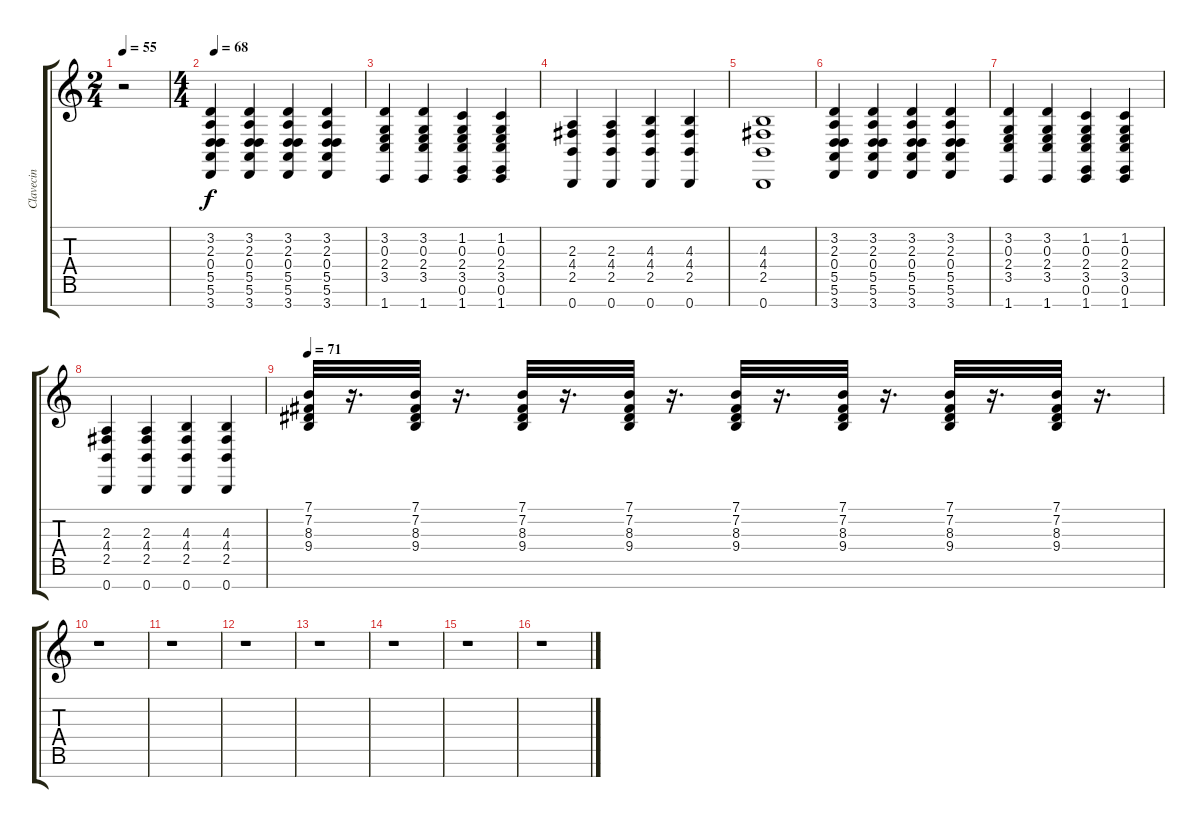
\track ("Clavecin" "Clavecin") {instrument harpsichord}
\staff {score tabs}
\tuning (E4 B3 G3 D3 A2 E2 B1) {hide}
\ts (2 4)
\tempo 55
\clef g2
\ks c
r.2{dy f} |
\ts (4 4)
\tempo 68
(3.2 2.3 0.4 5.5 5.6 3.7).4{volume 12} (3.2 2.3 0.4 5.5 5.6 3.7).4 (3.2 2.3 0.4 5.5 5.6 3.7).4 (3.2 2.3 0.4 5.5 5.6 3.7).4 |
(3.2 0.3 2.4 3.5 1.7).4 (3.2 0.3 2.4 3.5 1.7).4 (1.2 0.3 2.4 3.5 0.6 1.7).4 (1.2 0.3 2.4 3.5 0.6 1.7).4 |
(2.3 4.4 2.5 0.7).4 (2.3 4.4 2.5 0.7).4 (4.3 4.4 2.5 0.7).4 (4.3 4.4 2.5 0.7).4 |
(4.3 4.4 2.5 0.7).1 |
(3.2 2.3 0.4 5.5 5.6 3.7).4 (3.2 2.3 0.4 5.5 5.6 3.7).4 (3.2 2.3 0.4 5.5 5.6 3.7).4 (3.2 2.3 0.4 5.5 5.6 3.7).4 |
(3.2 0.3 2.4 3.5 1.7).4 (3.2 0.3 2.4 3.5 1.7).4 (1.2 0.3 2.4 3.5 0.6 1.7).4 (1.2 0.3 2.4 3.5 0.6 1.7).4 |
(2.3 4.4 2.5 0.7).4 (2.3 4.4 2.5 0.7).4 (4.3 4.4 2.5 0.7).4 (4.3 4.4 2.5 0.7).4 |
\tempo 71
(7.1 7.2 8.3 9.4).32 r.16{d} (7.1 7.2 8.3 9.4).32 r.16{d} (7.1 7.2 8.3 9.4).32 r.16{d} (7.1 7.2 8.3 9.4).32 r.16{d} (7.1 7.2 8.3 9.4).32 r.16{d} (7.1 7.2 8.3 9.4).32 r.16{d} (7.1 7.2 8.3 9.4).32 r.16{d} (7.1 7.2 8.3 9.4).32 r.16{d} |
r.1 |
r.1 |
r.1 |
r.1 |
r.1 |
r.1 |
r.1
